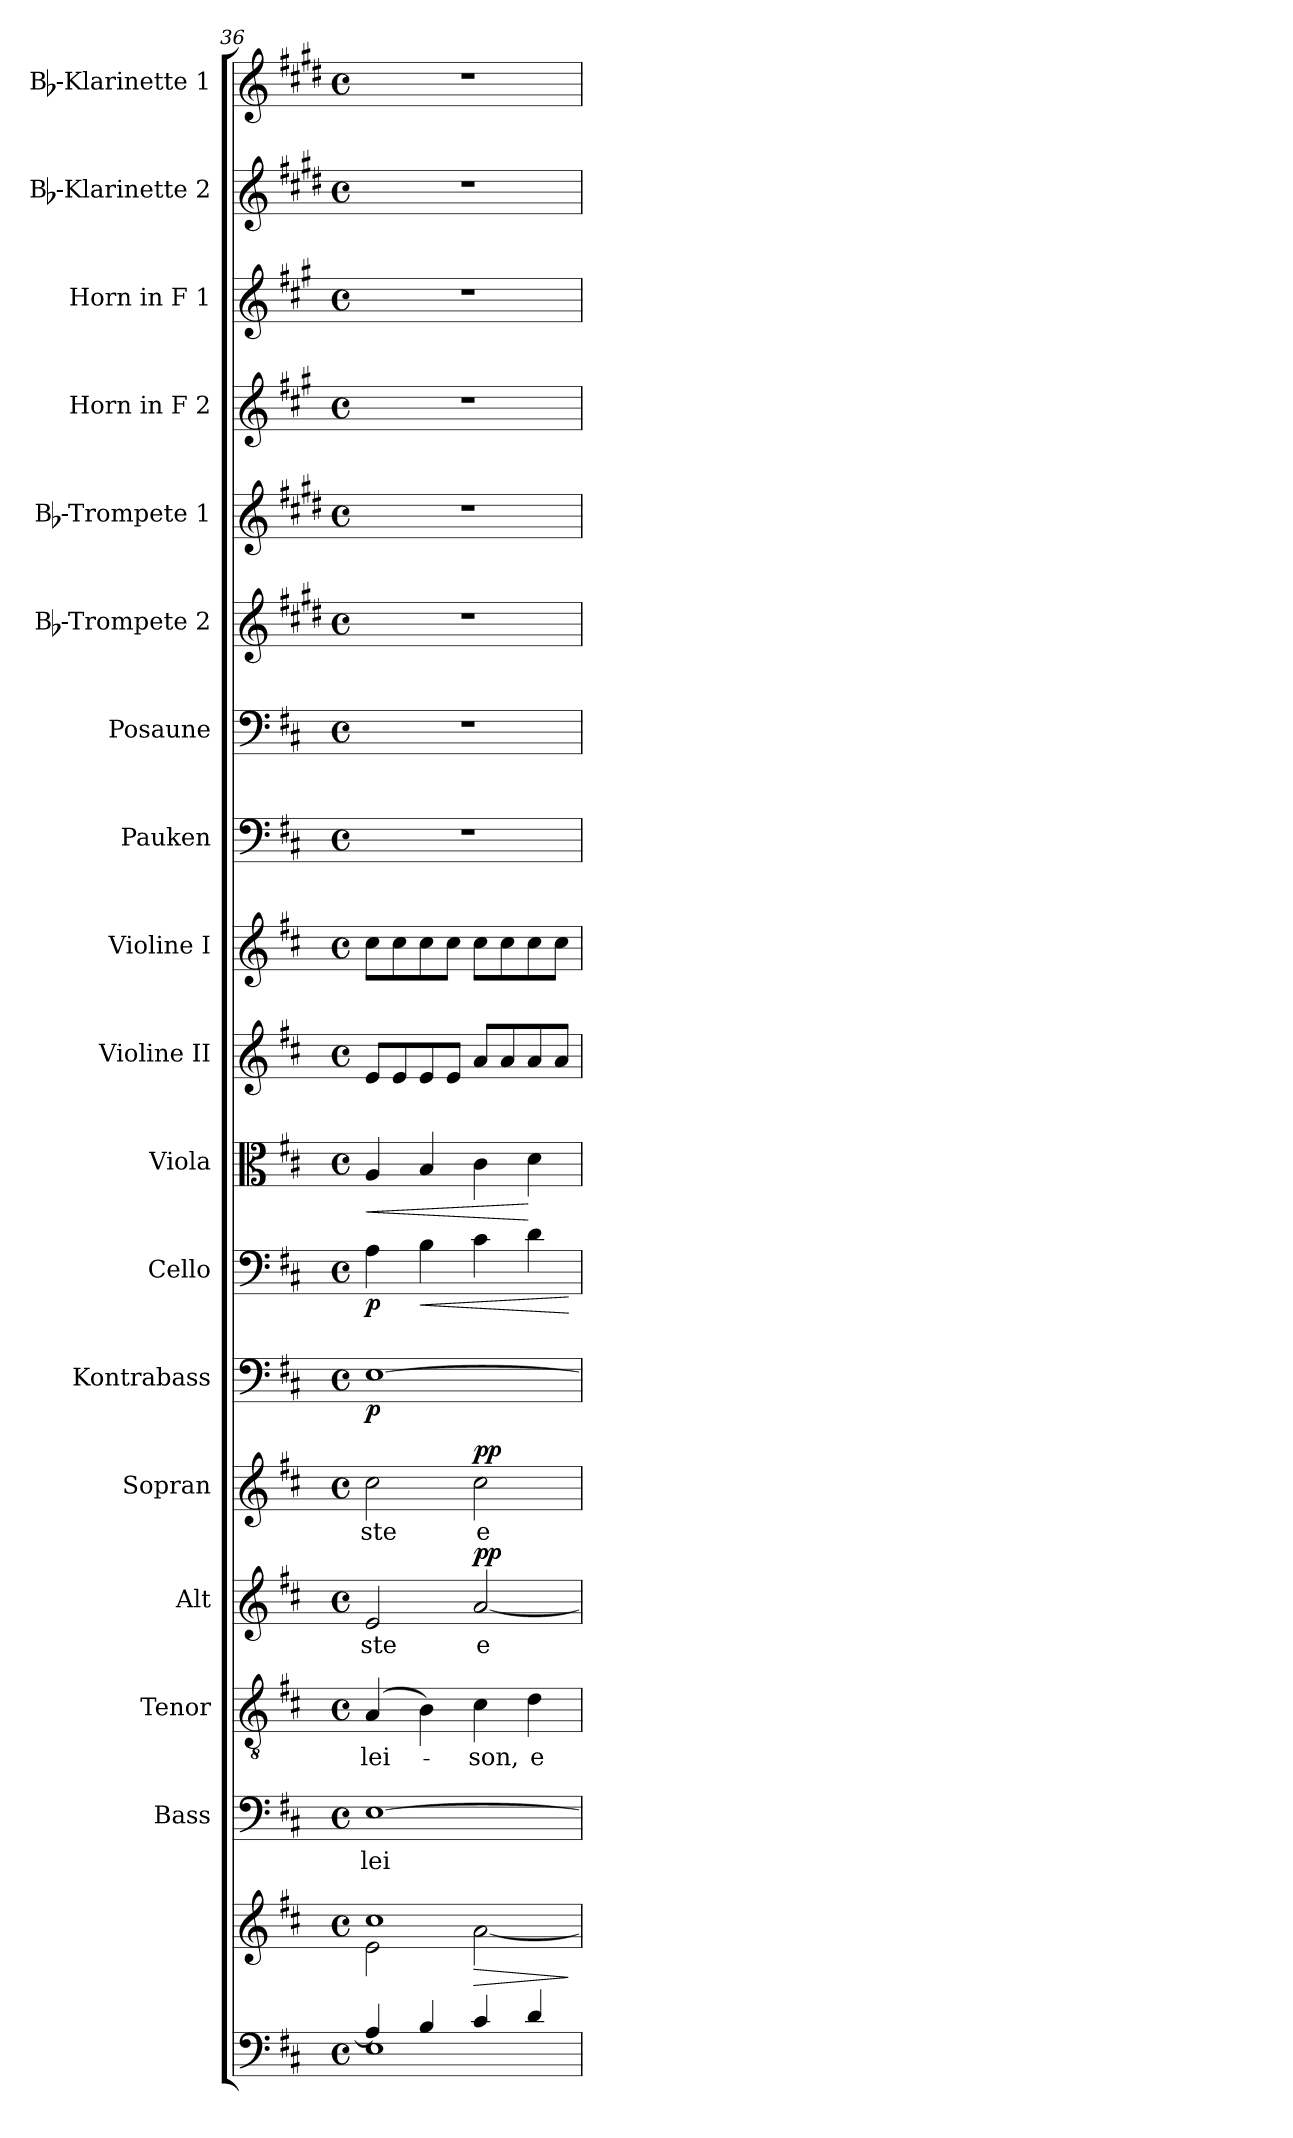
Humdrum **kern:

**kern	**kern	**dynam	**kern	**text	**kern	**text	**kern	**text	**dynam	**kern	**text	**dynam	**kern	**dynam	**kern	**dynam	**kern	**dynam	**kern	**kern	**kern	**kern	**kern	**kern	**kern	**kern	**kern	**kern
*part18	*part18	*part18	*part17	*part17	*part16	*part16	*part15	*part15	*part15	*part14	*part14	*part14	*part13	*part13	*part12	*part12	*part11	*part11	*part10	*part9	*part8	*part7	*part6	*part5	*part4	*part3	*part2	*part1
*staff19	*staff18	*staff18/19	*staff17	*staff17	*staff16	*staff16	*staff15	*staff15	*staff15	*staff14	*staff14	*staff14	*staff13	*staff13	*staff12	*staff12	*staff11	*staff11	*staff10	*staff9	*staff8	*staff7	*staff6	*staff5	*staff4	*staff3	*staff2	*staff1
*	*	*	*I"Bass	*	*I"Tenor	*	*I"Alt	*	*	*I"Sopran	*	*	*I"Kontrabass	*	*I"Cello	*	*I"Viola	*	*I"Violine II	*I"Violine I	*I"Pauken	*I"Posaune	*I"Bb-Trompete 2	*I"Bb-Trompete 1	*I"Horn in F 2	*I"Horn in F 1	*I"Bb-Klarinette 2	*I"Bb-Klarinette 1
*	*	*	*I'B.	*	*I'T.	*	*I'A.	*	*	*I'S.	*	*	*I'Kb.	*	*	*	*I'Vla.	*	*I'Vl. II	*I'Vl. I	*I'Pk.	*I'Pos.	*I'Bb Trp. 2	*I'Bb Trp. 1	*	*	*I'Bb Kl. 2	*I'Bb Kl. 1
*clefF4	*clefG2	*	*clefF4	*	*clefGv2	*	*clefG2	*	*	*clefG2	*	*	*clefF4	*	*clefF4	*	*clefC3	*	*clefG2	*clefG2	*clefF4	*clefF4	*clefG2	*clefG2	*clefG2	*clefG2	*clefG2	*clefG2
*	*	*	*	*	*	*	*	*	*	*	*	*	*ITrd7c12	*	*	*	*	*	*	*	*	*	*ITrd1c2	*ITrd1c2	*ITrd4c7	*ITrd4c7	*ITrd1c2	*ITrd1c2
*k[f#c#]	*k[f#c#]	*	*k[f#c#]	*	*k[f#c#]	*	*k[f#c#]	*	*	*k[f#c#]	*	*	*k[f#c#]	*	*k[f#c#]	*	*k[f#c#]	*	*k[f#c#]	*k[f#c#]	*k[f#c#]	*k[f#c#]	*k[f#c#]	*k[f#c#]	*k[f#c#]	*k[f#c#]	*k[f#c#]	*k[f#c#]
*D:	*D:	*	*D:	*	*D:	*	*D:	*	*	*D:	*	*	*D:	*	*D:	*	*D:	*	*D:	*D:	*D:	*D:	*D:	*D:	*D:	*D:	*D:	*D:
*M4/4	*M4/4	*	*M4/4	*	*M4/4	*	*M4/4	*	*	*M4/4	*	*	*M4/4	*	*M4/4	*	*M4/4	*	*M4/4	*M4/4	*M4/4	*M4/4	*M4/4	*M4/4	*M4/4	*M4/4	*M4/4	*M4/4
*met(c)	*met(c)	*	*met(c)	*	*met(c)	*	*met(c)	*	*	*met(c)	*	*	*met(c)	*	*met(c)	*	*met(c)	*	*met(c)	*met(c)	*met(c)	*met(c)	*met(c)	*met(c)	*met(c)	*met(c)	*met(c)	*met(c)
=36	=36	=36	=36	=36	=36	=36	=36	=36	=36	=36	=36	=36	=36	=36	=36	=36	=36	=36	=36	=36	=36	=36	=36	=36	=36	=36	=36	=36
*^	*^	*	*	*	*	*	*	*	*	*	*	*	*	*	*	*	*	*	*	*	*	*	*	*	*	*	*	*
!	!	!	!	!	!	!LO:LY:b	!	!LO:LY:b	!	!LO:LY:b	!	!	!LO:LY:b	!	!	!LO:DY:b	!	!LO:DY:b	!	!LO:HP:b	!	!	!	!	!	!	!	!	!	!
4A/]	1E	1cc#	2e\	.	[1E	-lei-	(4A/	-lei-	2e/	-ste	.	2cc#\	-ste	.	[1EE	p	4A\	p	4A/	<	8e/L	8cc#\L	1r	1r	1r	1r	1r	1r	1r	1r
.	.	.	.	.	.	.	.	.	.	.	.	.	.	.	.	.	.	.	.	.	8e/	8cc#\	.	.	.	.	.	.	.	.
!	!	!	!	!	!	!	!	!	!	!	!	!	!	!	!	!	!	!LO:HP:b	!	!	!	!	!	!	!	!	!	!	!	!
4B/	.	.	.	.	.	.	4B\)	.	.	.	.	.	.	.	.	.	4B\	<	4B/	.	8e/	8cc#\	.	.	.	.	.	.	.	.
.	.	.	.	.	.	.	.	.	.	.	.	.	.	.	.	.	.	.	.	.	8e/J	8cc#\J	.	.	.	.	.	.	.	.
!	!	!	!	!LO:HP:b	!	!	!	!LO:LY:b	!	!LO:LY:b	!LO:DY:a	!	!LO:LY:b	!LO:DY:a	!	!	!	!	!	!	!	!	!	!	!	!	!	!	!	!
4c#/	.	.	[<2a\	>	.	.	4c#\	-son,	[2a/	e-	pp	2cc#\	e-	pp	.	.	4c#\	.	4c#\	.	8a/L	8cc#\L	.	.	.	.	.	.	.	.
.	.	.	.	.	.	.	.	.	.	.	.	.	.	.	.	.	.	.	.	.	8a/	8cc#\	.	.	.	.	.	.	.	.
!	!	!	!	!	!	!	!	!LO:LY:b	!	!	!	!	!	!	!	!	!	!	!	!	!	!	!	!	!	!	!	!	!	!
4d/	.	.	.	.	.	.	4d\	e-	.	.	.	.	.	.	.	.	4d\	.	4d\	[	8a/	8cc#\	.	.	.	.	.	.	.	.
.	.	.	.	.	.	.	.	.	.	.	.	.	.	.	.	.	.	.	.	.	8a/J	8cc#\J	.	.	.	.	.	.	.	.
*v	*v	*	*	*	*	*	*	*	*	*	*	*	*	*	*	*	*	*	*	*	*	*	*	*	*	*	*	*	*	*
*	*v	*v	*	*	*	*	*	*	*	*	*	*	*	*	*	*	*	*	*	*	*	*	*	*	*	*	*	*	*
.	.	]	.	.	.	.	.	.	.	.	.	.	.	.	.	[	.	.	.	.	.	.	.	.	.	.	.	.
=	=	=	=	=	=	=	=	=	=	=	=	=	=	=	=	=	=	=	=	=	=	=	=	=	=	=	=	=
*-	*-	*-	*-	*-	*-	*-	*-	*-	*-	*-	*-	*-	*-	*-	*-	*-	*-	*-	*-	*-	*-	*-	*-	*-	*-	*-	*-	*-
